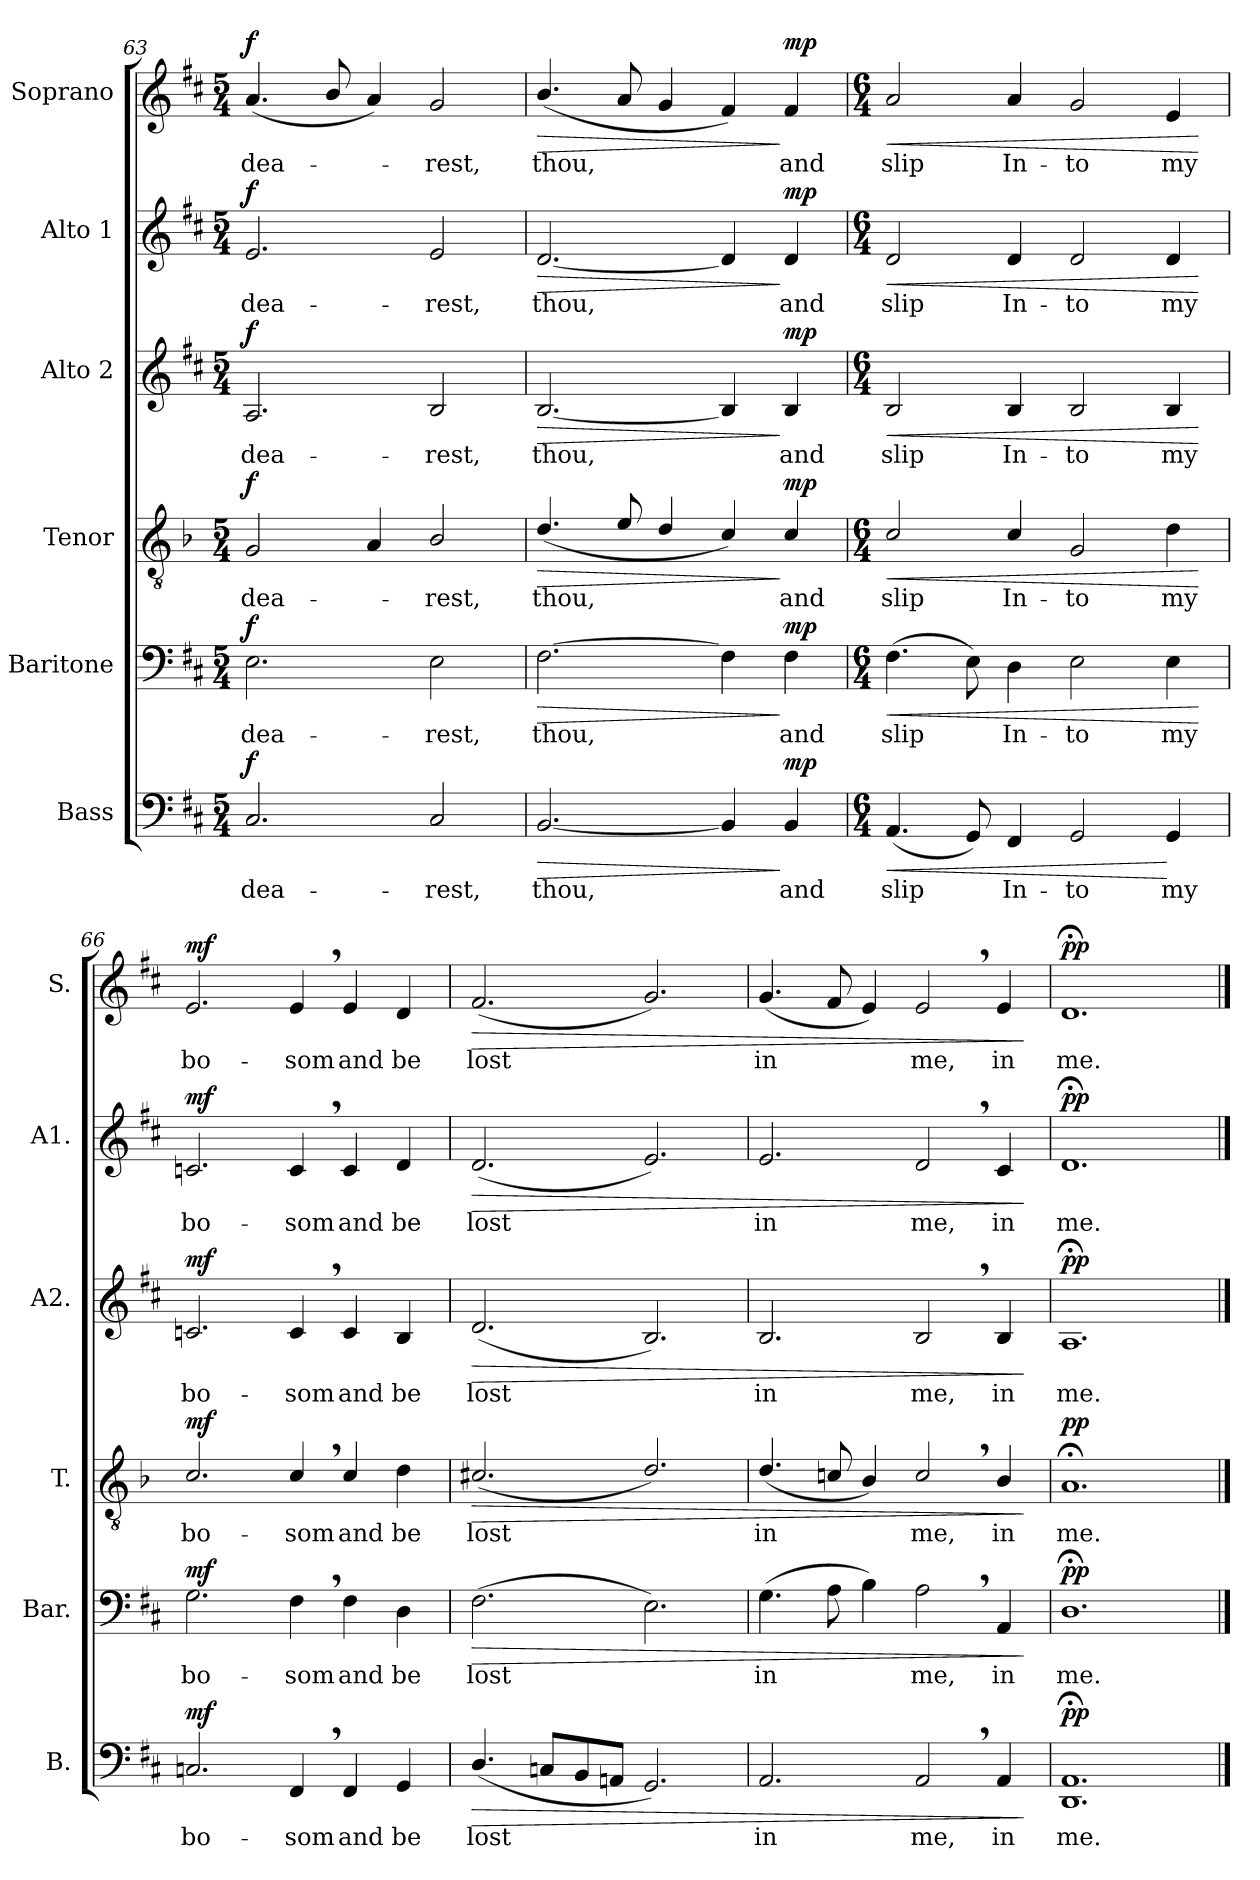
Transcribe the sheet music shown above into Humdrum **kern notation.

**kern	**text	**dynam	**kern	**text	**dynam	**kern	**text	**dynam	**kern	**text	**dynam	**kern	**text	**dynam	**kern	**text	**dynam
*part6	*part6	*part6	*part5	*part5	*part5	*part4	*part4	*part4	*part3	*part3	*part3	*part2	*part2	*part2	*part1	*part1	*part1
*staff6	*staff6	*staff6	*staff5	*staff5	*staff5	*staff4	*staff4	*staff4	*staff3	*staff3	*staff3	*staff2	*staff2	*staff2	*staff1	*staff1	*staff1
*I"Bass	*	*	*I"Baritone	*	*	*I"Tenor	*	*	*I"Alto 2	*	*	*I"Alto 1	*	*	*I"Soprano	*	*
*I'B.	*	*	*I'Bar.	*	*	*I'T.	*	*	*I'A2.	*	*	*I'A1.	*	*	*I'S.	*	*
*clefF4	*	*	*clefF4	*	*	*clefGv2	*	*	*clefG2	*	*	*clefG2	*	*	*clefG2	*	*
*	*	*	*	*	*	*ITrd2c3	*	*	*	*	*	*	*	*	*	*	*
*k[f#c#]	*	*	*k[f#c#]	*	*	*k[f#c#]	*	*	*k[f#c#]	*	*	*k[f#c#]	*	*	*k[f#c#]	*	*
*M5/4	*	*	*M5/4	*	*	*M5/4	*	*	*M5/4	*	*	*M5/4	*	*	*M5/4	*	*
=63	=63	=63	=63	=63	=63	=63	=63	=63	=63	=63	=63	=63	=63	=63	=63	=63	=63
!	!	!LO:DY:a	!	!	!LO:DY:a	!	!	!LO:DY:a	!	!	!LO:DY:a	!	!	!LO:DY:a	!	!	!LO:DY:a
2.C#/	dea-	f	2.E\	dea-	f	2E/	dea-	f	2.A/	dea-	f	2.e/	dea-	f	(4.a/	dea-	f
.	.	.	.	.	.	.	.	.	.	.	.	.	.	.	8b/	.	.
.	.	.	.	.	.	4F#/	.	.	.	.	.	.	.	.	4a/)	.	.
2C#/	-rest,	.	2E\	-rest,	.	2G/	-rest,	.	2B/	-rest,	.	2e/	-rest,	.	2g/	-rest,	.
=64	=64	=64	=64	=64	=64	=64	=64	=64	=64	=64	=64	=64	=64	=64	=64	=64	=64
!	!	!LO:HP:b	!	!	!LO:HP:b	!	!	!LO:HP:b	!	!	!LO:HP:b	!	!	!LO:HP:b	!	!	!LO:HP:b
[2.BB/	thou,	>	[2.F#\	thou,	>	(4.B/	thou,	>	[2.B/	thou,	>	[2.d/	thou,	>	(4.b/	thou,	>
.	.	.	.	.	.	8c#/	.	.	.	.	.	.	.	.	8a/	.	.
.	.	.	.	.	.	4B/	.	.	.	.	.	.	.	.	4g/	.	.
4BBZ/]	.	.	4F#Z\]	.	.	4AZ/)	.	.	4BZ/]	.	.	4dZ/]	.	.	4f#Z/)	.	.
!	!	!LO:DY:n=1:a	!	!	!LO:DY:n=1:a	!	!	!LO:DY:n=1:a	!	!	!LO:DY:n=1:a	!	!	!LO:DY:n=1:a	!	!	!LO:DY:n=1:a
4BB/	and	] mp	4F#\	and	] mp	4A/	and	] mp	4B/	and	] mp	4d/	and	] mp	4f#/	and	] mp
=65	=65	=65	=65	=65	=65	=65	=65	=65	=65	=65	=65	=65	=65	=65	=65	=65	=65
*M6/4	*	*	*M6/4	*	*	*M6/4	*	*	*M6/4	*	*	*M6/4	*	*	*M6/4	*	*
!	!	!LO:HP:b	!	!	!LO:HP:b	!	!	!LO:HP:b	!	!	!LO:HP:b	!	!	!LO:HP:b	!	!	!LO:HP:b
(4.AA/	slip	<	(4.F#\	slip	<	2A/	slip	<	2B/	slip	<	2d/	slip	<	2a/	slip	<
8GG/)	.	.	8E\)	.	.	.	.	.	.	.	.	.	.	.	.	.	.
4FF#/	In-	.	4D\	In-	.	4A/	In-	.	4B/	In-	.	4d/	In-	.	4a/	In-	.
2GG/	-to	.	2E\	-to	.	2E/	-to	.	2B/	-to	.	2d/	-to	.	2g/	-to	.
4GG/	my	[	4E\	my	.	4B\	my	.	4B/	my	.	4d/	my	.	4e/	my	.
.	.	.	.	.	[	.	.	[	.	.	[	.	.	[	.	.	[
!!LO:LB:g=z
=66	=66	=66	=66	=66	=66	=66	=66	=66	=66	=66	=66	=66	=66	=66	=66	=66	=66
!	!	!LO:DY:a	!	!	!LO:DY:a	!	!	!LO:DY:a	!	!	!LO:DY:a	!	!	!LO:DY:a	!	!	!LO:DY:a
2.Cn/	bo-	mf	2.G\	bo-	mf	2.A/	bo-	mf	2.cn/	bo-	mf	2.cn/	bo-	mf	2.e/	bo-	mf
4FF#,/	-som	.	4F#,\	-som	.	4A,/	-som	.	4c,/	-som	.	4c,/	-som	.	4e,/	-som	.
4FF#/	and	.	4F#\	and	.	4A/	and	.	4c/	and	.	4c/	and	.	4e/	and	.
4GG/	be	.	4D\	be	.	4B\	be	.	4B/	be	.	4d/	be	.	4d/	be	.
=67	=67	=67	=67	=67	=67	=67	=67	=67	=67	=67	=67	=67	=67	=67	=67	=67	=67
!	!	!LO:HP:b	!	!	!LO:HP:b	!	!	!LO:HP:b	!	!	!LO:HP:b	!	!	!LO:HP:b	!	!	!LO:HP:b
(4.D/	lost	>	(2.F#\	lost	>	(2.A#X/	lost	>	(2.d/	lost	>	(2.d/	lost	>	(2.f#/	lost	>
8Cn/L	.	.	.	.	.	.	.	.	.	.	.	.	.	.	.	.	.
8BB/	.	.	.	.	.	.	.	.	.	.	.	.	.	.	.	.	.
8AAn/J	.	.	.	.	.	.	.	.	.	.	.	.	.	.	.	.	.
2.GG/)	.	.	2.E\)	.	.	2.B/)	.	.	2.B/)	.	.	2.e/)	.	.	2.g/)	.	.
=68	=68	=68	=68	=68	=68	=68	=68	=68	=68	=68	=68	=68	=68	=68	=68	=68	=68
2.AA/	in	.	(>4.G\	in	.	(4.B/	in	.	2.B/	in	.	2.e/	in	.	(4.g/	in	.
.	.	.	8A\	.	.	8An/	.	.	.	.	.	.	.	.	8f#/	.	.
.	.	.	4B\)	.	.	4G/)	.	.	.	.	.	.	.	.	4e/)	.	.
2AA,/	me,	.	2A,\	me,	.	2A,/	me,	.	2B,/	me,	.	2d,/	me,	.	2e,/	me,	.
4AA/	in	.	4AA/	in	.	4G/	in	.	4B/	in	.	4c#i/	in	.	4e/	in	.
.	.	]	.	.	]	.	.	]	.	.	]	.	.	]	.	.	]
=69	=69	=69	=69	=69	=69	=69	=69	=69	=69	=69	=69	=69	=69	=69	=69	=69	=69
!	!	!LO:DY:a	!	!	!LO:DY:a	!	!	!LO:DY:a	!	!	!LO:DY:a	!	!	!LO:DY:a	!	!	!LO:DY:a
1.DD;< 1.AA;<	me.	pp	1.D;<	me.	pp	1.F#;<	me.	pp	1.A;<	me.	pp	1.d;<	me.	pp	1.d;<	me.	pp
==	==	==	==	==	==	==	==	==	==	==	==	==	==	==	==	==	==
*-	*-	*-	*-	*-	*-	*-	*-	*-	*-	*-	*-	*-	*-	*-	*-	*-	*-
